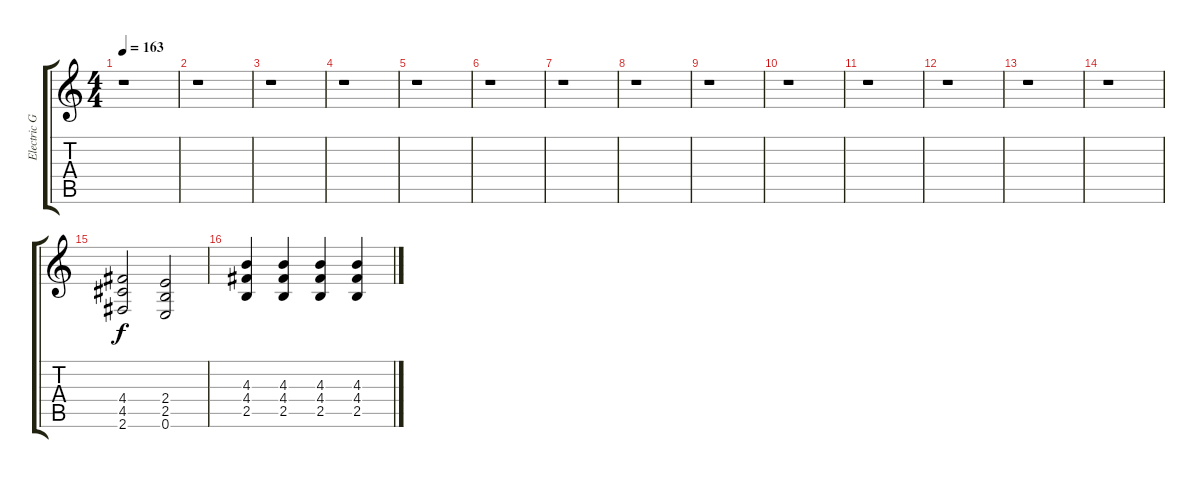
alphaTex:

\track ("Electric Guitar (II)" "Electric G") {instrument distortionguitar}
\staff {score tabs}
\tuning (E4 B3 G3 D3 A2 E2) {hide}
\ts (4 4)
\tempo 163
\clef g2
\ks c
r.1{dy f} |
r.1 |
r.1 |
r.1 |
r.1 |
r.1 |
r.1 |
r.1 |
r.1 |
r.1 |
r.1 |
r.1 |
r.1 |
r.1 |
(4.4 4.5 2.6).2 (2.4 2.5 0.6).2 |
(4.3 4.4 2.5).4 (4.3 4.4 2.5).4 (4.3 4.4 2.5).4 (4.3 4.4 2.5).4
